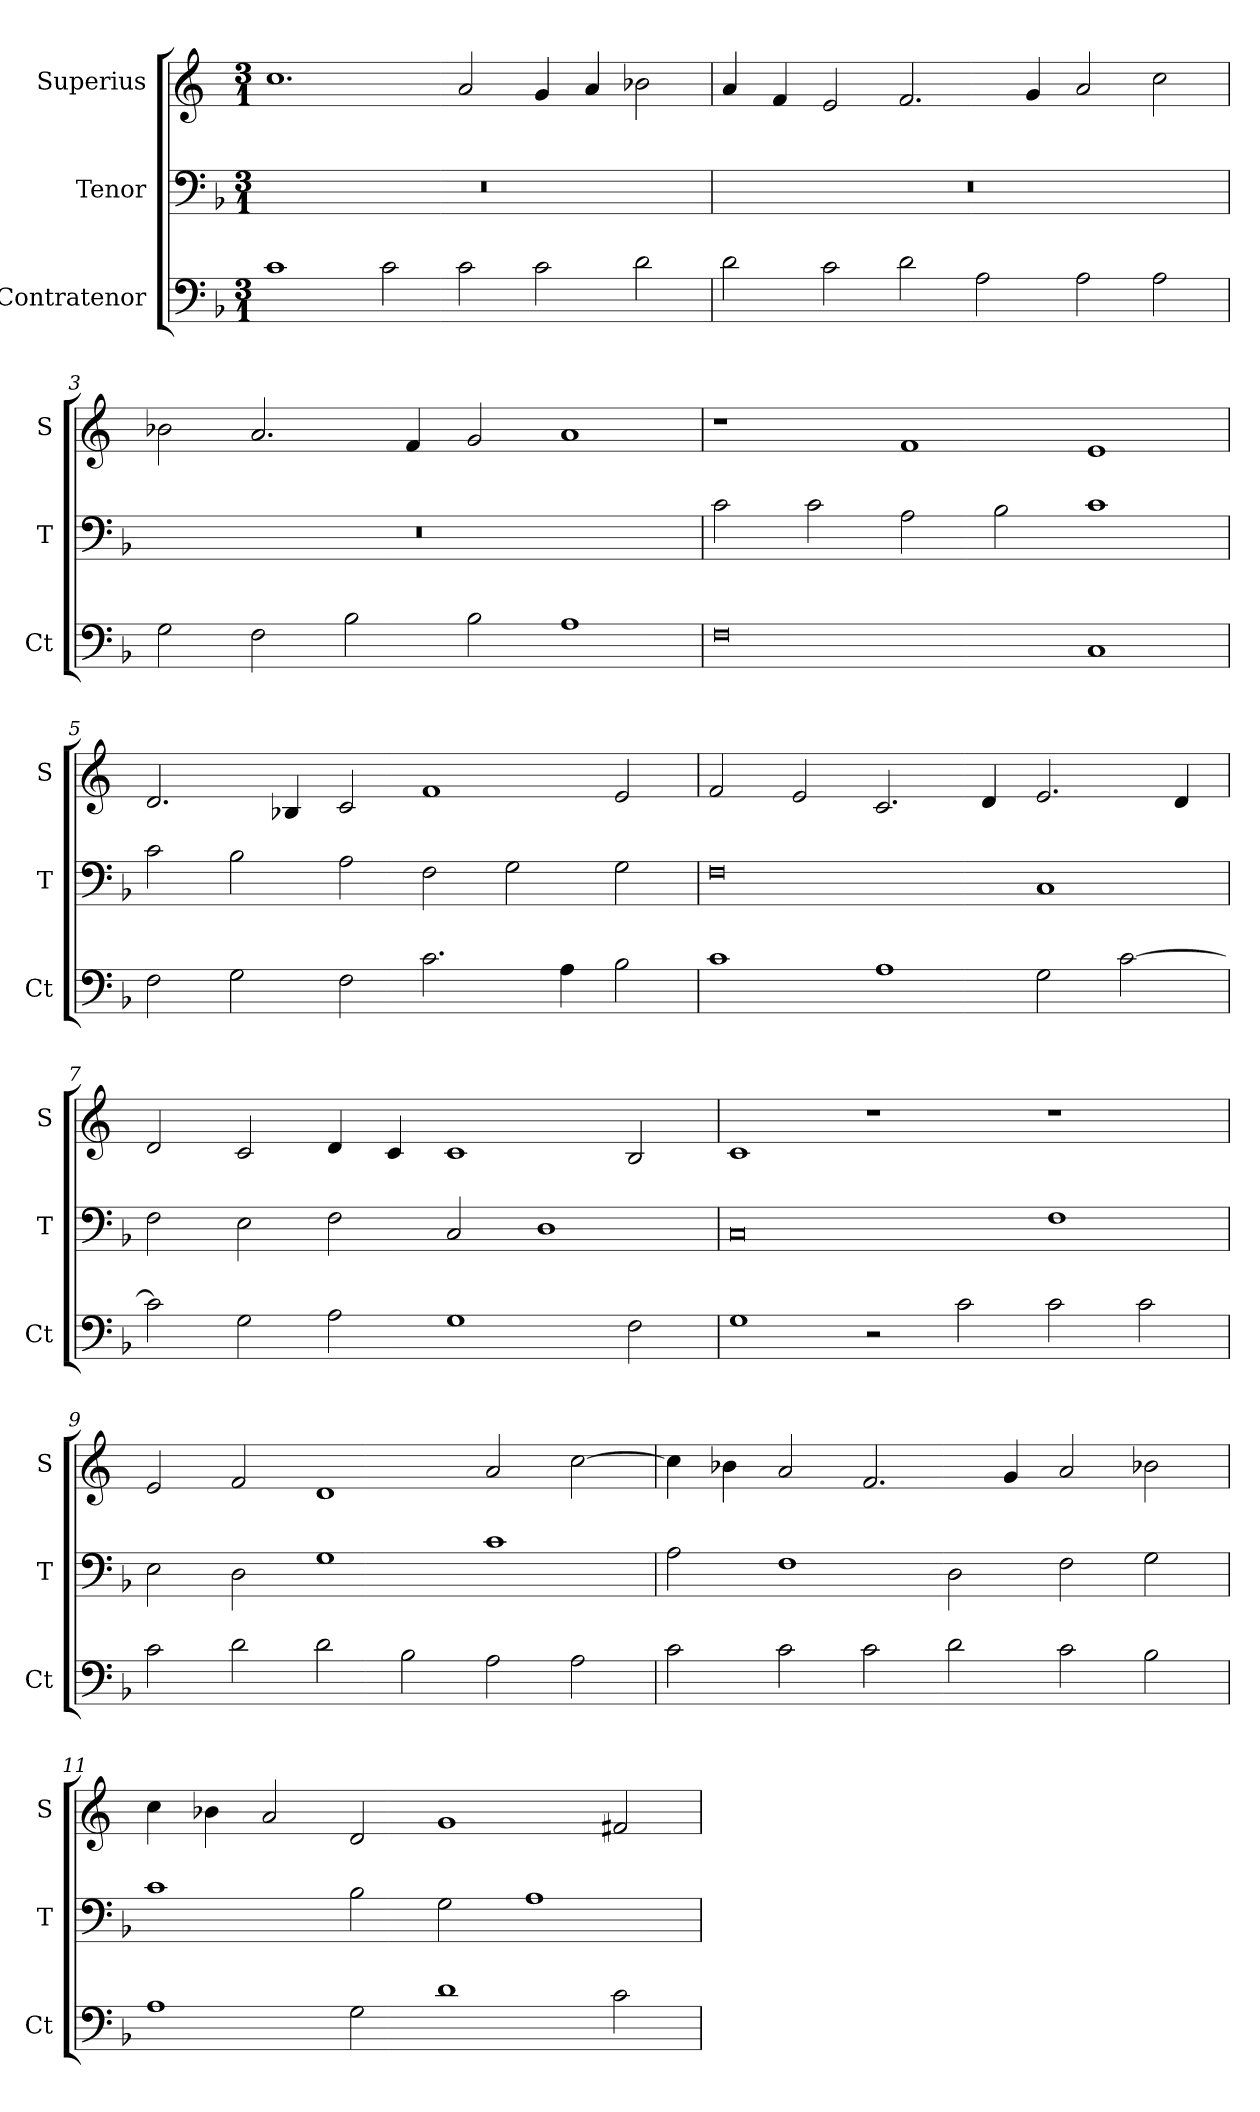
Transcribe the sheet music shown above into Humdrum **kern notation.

**kern	**kern	**kern
*part3	*part2	*part1
*staff3	*staff2	*staff1
*I"Contratenor	*I"Tenor	*I"Superius
*I'Ct	*I'T	*I'S
*clefF4	*clefF4	*clefG2
*k[b-]	*k[b-]	*k[]
*M3/1	*M3/1	*M3/1
=1	=1	=1
1c	0.r	1.cc
2c	.	.
2c	.	2a
2c	.	4g
.	.	4a
2d	.	2b-X
=2	=2	=2
2d	0.r	4a
.	.	4f
2c	.	2e
2d	.	2.f
2A	.	.
.	.	4g
2A	.	2a
2A	.	2cc
=3	=3	=3
2G	0.r	2b-X
2F	.	2.a
2B-	.	.
.	.	4f
2B-	.	2g
1A	.	1a
=4	=4	=4
0F	2c	1r
.	2c	.
.	2A	1f
.	2B-	.
1C	1c	1e
=5	=5	=5
2F	2c	2.d
2G	2B-	.
.	.	4B-X
2F	2A	2c
2.c	2F	1f
.	2G	.
4A	.	.
2B-	2G	2e
=6	=6	=6
1c	0F	2f
.	.	2e
1A	.	2.c
.	.	4d
2G	1C	2.e
[2c	.	.
.	.	4d
=7	=7	=7
2c]	2F	2d
2G	2E	2c
2A	2F	4d
.	.	4c
1G	2C	1c
.	1D	.
2F	.	2B
=8	=8	=8
1G	0C	1c
2r	.	1r
2c	.	.
2c	1F	1r
2c	.	.
=9	=9	=9
2c	2E	2e
2d	2D	2f
2d	1G	1d
2B-	.	.
2A	1c	2a
2A	.	[2cc
=10	=10	=10
2c	2A	4cc]
.	.	4b-X
2c	1F	2a
2c	.	2.f
2d	2D	.
.	.	4g
2c	2F	2a
2B-	2G	2b-X
=11	=11	=11
1A	1c	4cc
.	.	4b-X
.	.	2a
2G	2B-	2d
1d	2G	1g
.	1A	.
2c	.	2f#X
=	=	=
*-	*-	*-
